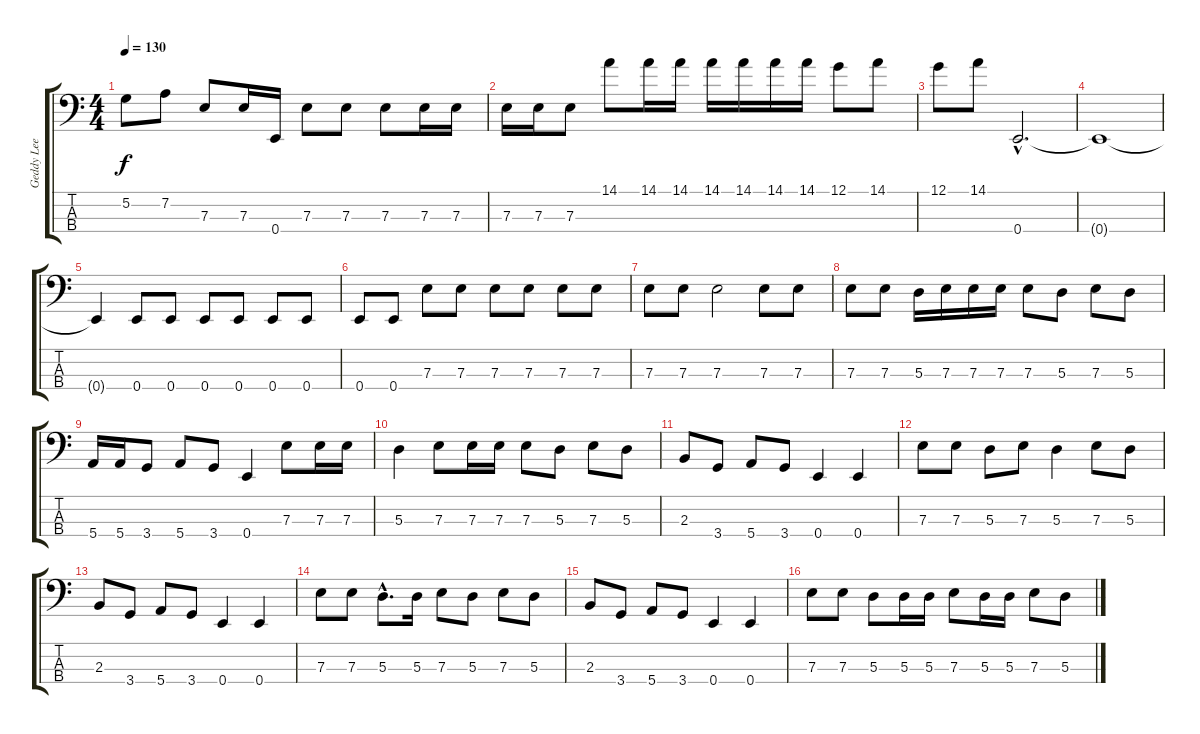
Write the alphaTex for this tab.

\track ("Geddy Lee" "Geddy Lee") {instrument electricbasspick}
\staff {score tabs}
\tuning (G2 D2 A1 E1) {hide}
\ts (4 4)
\tempo 130
\clef f4
\ks c
5.2.8{dy f} 7.2.8 7.3.8 7.3.16 0.4.16 7.3.8 7.3.8 7.3.8 7.3.16 7.3.16 |
7.3.16 7.3.16 7.3.8 14.1.8 14.1.16 14.1.16 14.1.16 14.1.16 14.1.16 14.1.16 12.1.8 14.1.8 |
12.1.8 14.1.8 0.4{hac}.2{d} |
0.4{t}.1 |
0.4{t}.4 0.4.8 0.4.8 0.4.8 0.4.8 0.4.8 0.4.8 |
0.4.8 0.4.8 7.3.8 7.3.8 7.3.8 7.3.8 7.3.8 7.3.8 |
7.3.8 7.3.8 7.3.2 7.3.8 7.3.8 |
7.3.8 7.3.8 5.3.16 7.3.16 7.3.16 7.3.16 7.3.8 5.3.8 7.3.8 5.3.8 |
5.4.16 5.4.16 3.4.8 5.4.8 3.4.8 0.4.4 7.3.8 7.3.16 7.3.16 |
5.3.4 7.3.8 7.3.16 7.3.16 7.3.8 5.3.8 7.3.8 5.3.8 |
2.3.8 3.4.8 5.4.8 3.4.8 0.4.4 0.4.4 |
7.3.8 7.3.8 5.3.8 7.3.8 5.3.4 7.3.8 5.3.8 |
2.3.8 3.4.8 5.4.8 3.4.8 0.4.4 0.4.4 |
7.3.8 7.3.8 5.3{hac}.8{d} 5.3.16 7.3.8 5.3.8 7.3.8 5.3.8 |
2.3.8 3.4.8 5.4.8 3.4.8 0.4.4 0.4.4 |
7.3.8 7.3.8 5.3.8 5.3.16 5.3.16 7.3.8 5.3.16 5.3.16 7.3.8 5.3.8
